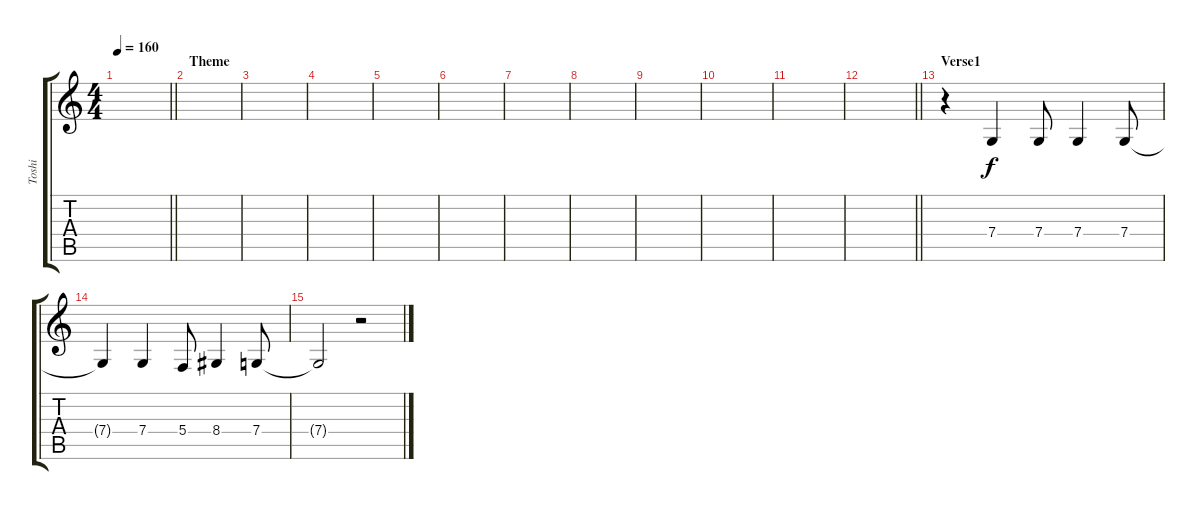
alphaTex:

\track ("Toshi" "Toshi") {instrument trumpet}
\staff {score tabs}
\tuning (D4 A3 F3 C3 G2 D2) {hide}
\ts (4 4)
\tempo 160
\clef g2
\barLineRight lightlight
\ks c
|
\section ("" "Theme")
|
|
|
|
|
|
|
|
|
|
\barLineRight lightlight
|
\section ("" "Verse1")
r.4 7.4.4 7.4.8 7.4.4 7.4.8 |
7.4{t}.4 7.4.4 5.4.8 8.4.4 7.4.8 |
7.4{t}.2 r.2
